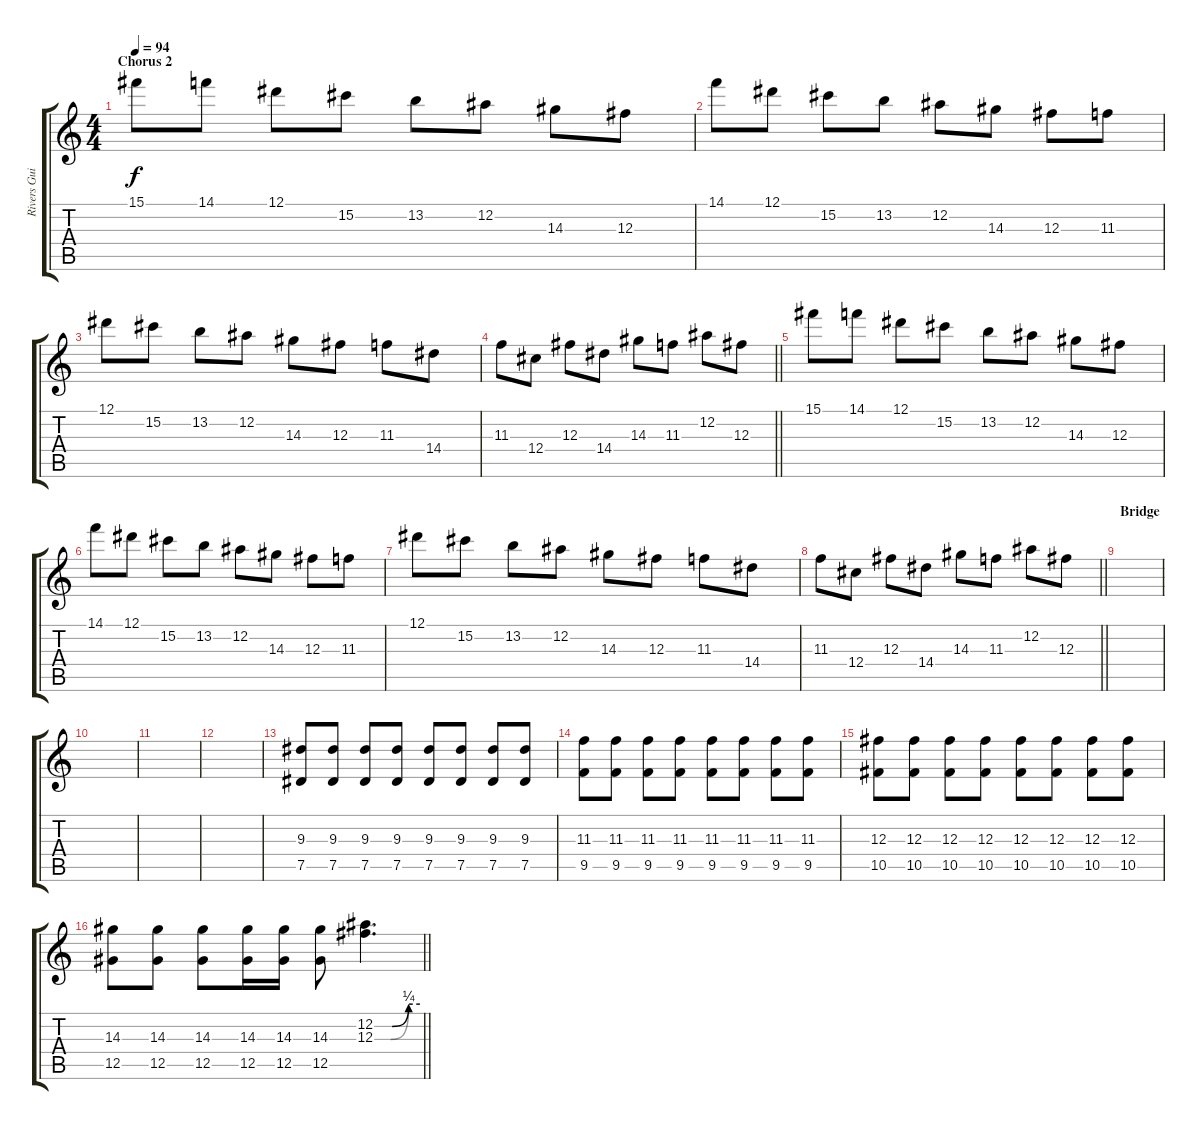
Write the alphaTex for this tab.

\track ("Rivers Guitar Distortion" "Rivers Gui") {instrument distortionguitar}
\staff {score tabs}
\tuning (Eb4 Bb3 Gb3 Db3 Ab2 Eb2) {hide}
\ts (4 4)
\section ("" "Chorus 2")
\tempo 94
\clef g2
\ks c
15.1.8{dy f} 14.1.8 12.1.8 15.2.8 13.2.8 12.2.8 14.3.8 12.3.8 |
14.1.8 12.1.8 15.2.8 13.2.8 12.2.8 14.3.8 12.3.8 11.3.8 |
12.1.8 15.2.8 13.2.8 12.2.8 14.3.8 12.3.8 11.3.8 14.4.8 |
\barLineRight lightlight
11.3.8 12.4.8 12.3.8 14.4.8 14.3.8 11.3.8 12.2.8 12.3.8 |
15.1.8 14.1.8 12.1.8 15.2.8 13.2.8 12.2.8 14.3.8 12.3.8 |
14.1.8 12.1.8 15.2.8 13.2.8 12.2.8 14.3.8 12.3.8 11.3.8 |
12.1.8 15.2.8 13.2.8 12.2.8 14.3.8 12.3.8 11.3.8 14.4.8 |
\barLineRight lightlight
11.3.8 12.4.8 12.3.8 14.4.8 14.3.8 11.3.8 12.2.8 12.3.8 |
\section ("" "Bridge")
|
|
|
|
(9.3 7.5).8 (9.3 7.5).8 (9.3 7.5).8 (9.3 7.5).8 (9.3 7.5).8 (9.3 7.5).8 (9.3 7.5).8 (9.3 7.5).8 |
(11.3 9.5).8 (11.3 9.5).8 (11.3 9.5).8 (11.3 9.5).8 (11.3 9.5).8 (11.3 9.5).8 (11.3 9.5).8 (11.3 9.5).8 |
(12.3 10.5).8 (12.3 10.5).8 (12.3 10.5).8 (12.3 10.5).8 (12.3 10.5).8 (12.3 10.5).8 (12.3 10.5).8 (12.3 10.5).8 |
\barLineRight lightlight
(14.3 12.5).8 (14.3 12.5).8 (14.3 12.5).8 (14.3 12.5).16 (14.3 12.5).16 (14.3 12.5).8 (12.2{be (custom 0 0 23 0 45 1 60 1)} 12.3{be (custom 0 0 21 0 45 1 60 1)}).4{d}
